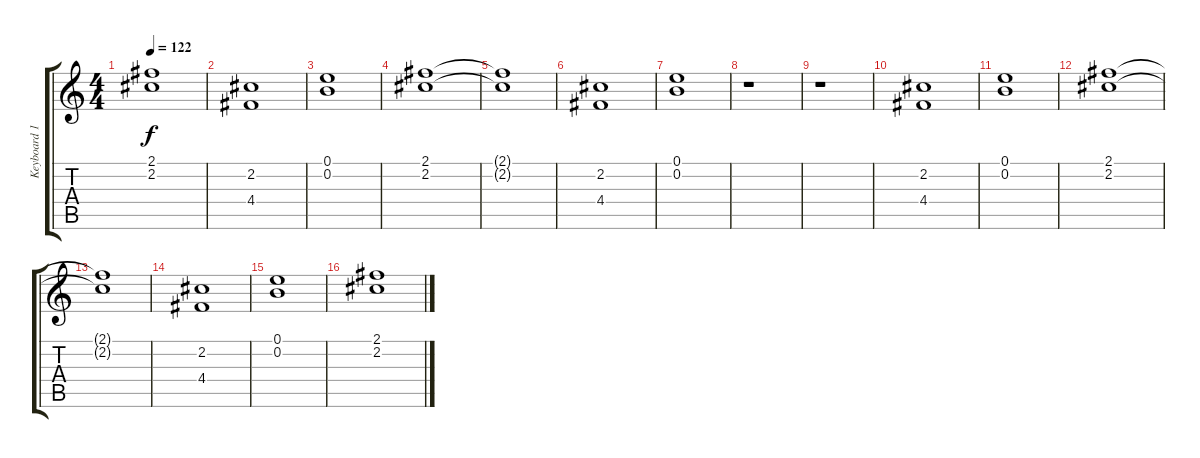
\track ("Keyboard 1" "Keyboard 1") {instrument stringensemble1}
\staff {score tabs}
\tuning (E5 B4 G4 D4 A3 E3) {hide}
\ts (4 4)
\tempo 122
\clef g2
\ks c
(2.1{t} 2.2{t}).1{dy f} |
(2.2 4.4).1 |
(0.1 0.2).1 |
(2.1 2.2).1 |
(2.1{t} 2.2{t}).1 |
(2.2 4.4).1 |
(0.1 0.2).1 |
r.1 |
r.1 |
(2.2 4.4).1 |
(0.1 0.2).1 |
(2.1 2.2).1 |
(2.1{t} 2.2{t}).1 |
(2.2 4.4).1 |
(0.1 0.2).1 |
(2.1 2.2).1
